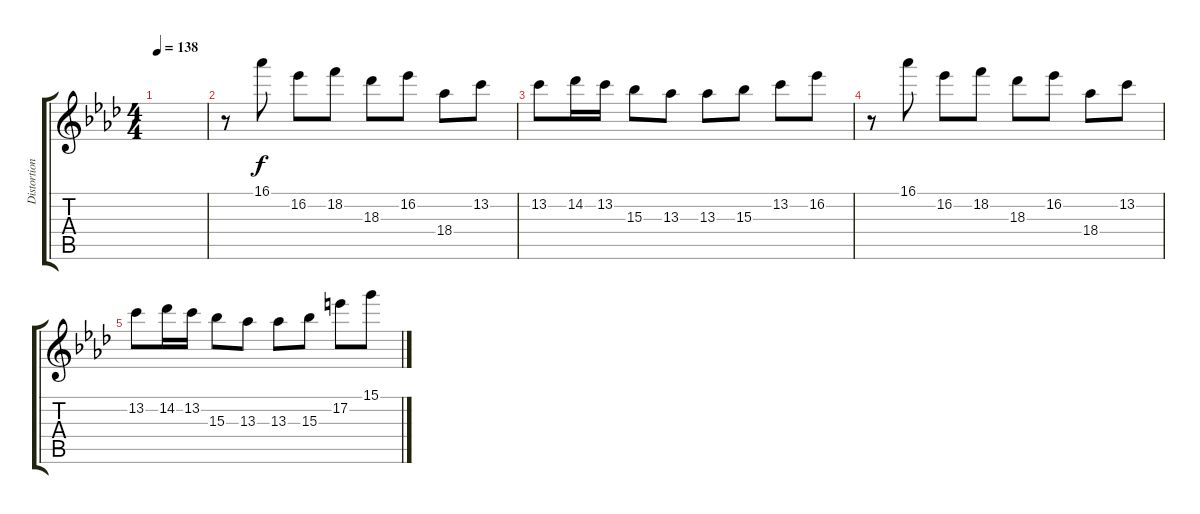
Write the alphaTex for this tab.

\track ("Distortion Guitar" "Distortion") {instrument distortionguitar}
\staff {score tabs}
\tuning (E4 B3 G3 D3 A2 E2) {hide}
\ts (4 4)
\tempo 138
\clef g2
\ks ab
|
r.8 16.1.8 16.2.8 18.2.8 18.3.8 16.2.8 18.4.8 13.2.8 |
13.2.8 14.2.16 13.2.16 15.3.8 13.3.8 13.3.8 15.3.8 13.2.8 16.2.8 |
r.8 16.1.8 16.2.8 18.2.8 18.3.8 16.2.8 18.4.8 13.2.8 |
13.2.8 14.2.16 13.2.16 15.3.8 13.3.8 13.3.8 15.3.8 17.2.8 15.1.8
